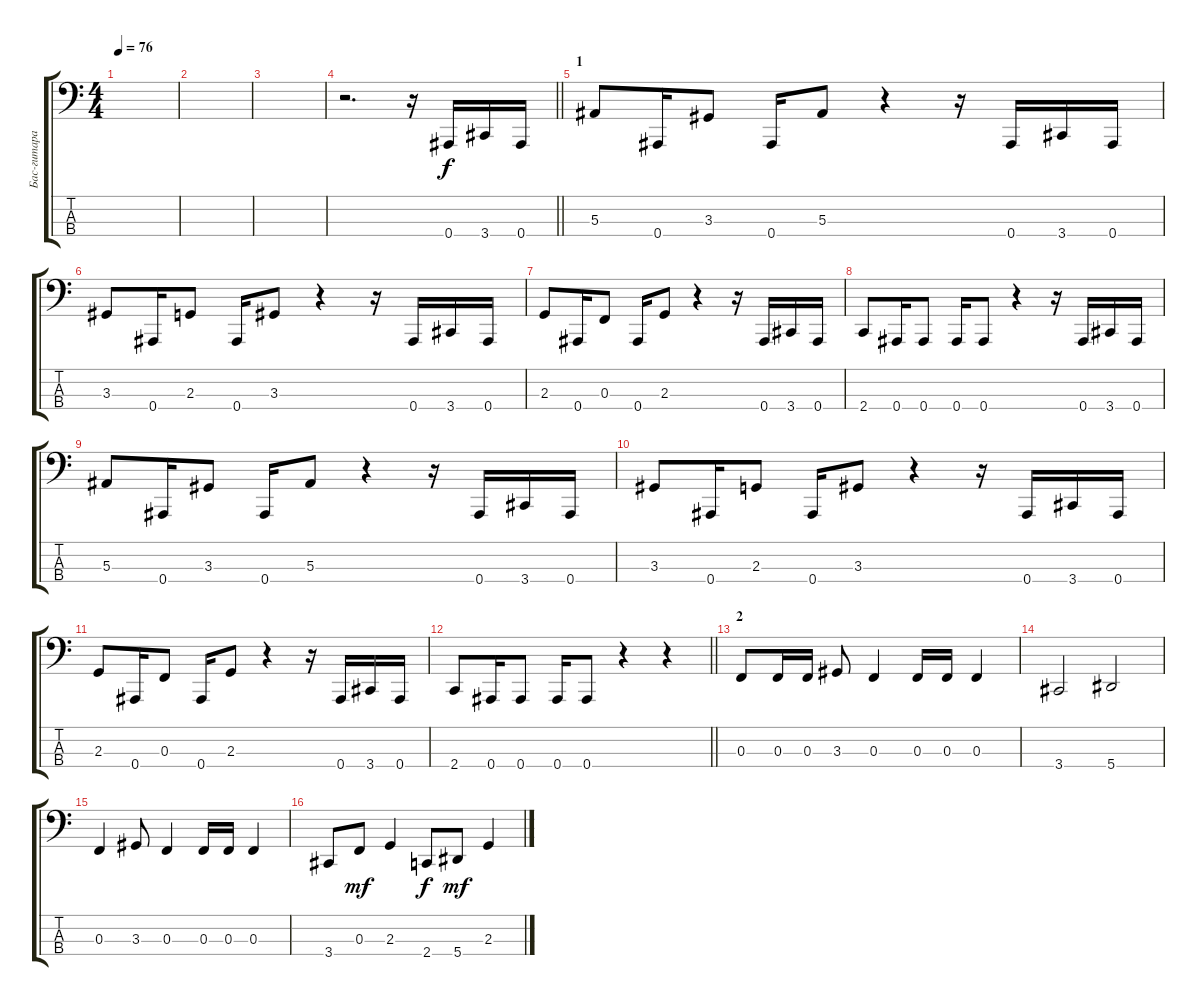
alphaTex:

\track ("Бас-гитара" "Бас-гитара") {instrument electricbasspick}
\staff {score tabs}
\tuning (Eb2 Bb1 F1 Bb0) {hide}
\ts (4 4)
\tempo 76
\clef f4
\ks c
|
|
|
\barLineRight lightlight
r.2{d} r.16 0.4.16 3.4.16 0.4.16 |
\section ("" "1")
5.3.8 0.4.16 3.3.8 0.4.16 5.3.8 r.4 r.16 0.4.16 3.4.16 0.4.16 |
3.3.8 0.4.16 2.3.8 0.4.16 3.3.8 r.4 r.16 0.4.16 3.4.16 0.4.16 |
2.3.8 0.4.16 0.3.8 0.4.16 2.3.8 r.4 r.16 0.4.16 3.4.16 0.4.16 |
2.4.8 0.4.16 0.4.8 0.4.16 0.4.8 r.4 r.16 0.4.16 3.4.16 0.4.16 |
5.3.8 0.4.16 3.3.8 0.4.16 5.3.8 r.4 r.16 0.4.16 3.4.16 0.4.16 |
3.3.8 0.4.16 2.3.8 0.4.16 3.3.8 r.4 r.16 0.4.16 3.4.16 0.4.16 |
2.3.8 0.4.16 0.3.8 0.4.16 2.3.8 r.4 r.16 0.4.16 3.4.16 0.4.16 |
\barLineRight lightlight
2.4.8 0.4.16 0.4.8 0.4.16 0.4.8 r.4 r.4 |
\section ("" "2")
0.3.8 0.3.16 0.3.16 3.3.8 0.3.4 0.3.16 0.3.16 0.3.4 |
3.4.2 5.4.2 |
0.3.4 3.3.8 0.3.4 0.3.16 0.3.16 0.3.4 |
3.4.8 0.3.8{dy mf} 2.3.4 2.4.8{dy f} 5.4.8{dy mf} 2.3.4
